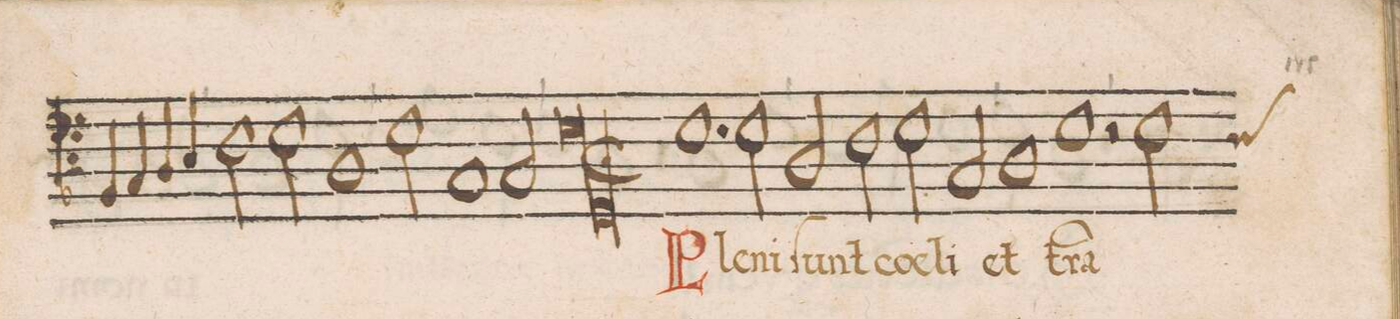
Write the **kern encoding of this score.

**kern	**text
*I"BASSVS	*
*clefF5	*
*k[b-]	*
*met(C|)	*
*M2/1	*
4BB-/	De-
4C/	.
4D/	.
4E/	.
2F\	-us
2G\	Sab-
=25-	=25-
1D	-ba-
2GG/	-ot
*	*ij
2D/	d(o-
=26-	=26-
2D/	-mi)-
2D/	-nus
*custos:BB	*
*clefF4	*
4BB-/	De-
4C/	.
4D/	.
4E/	.
=27-	=27-
2F\	-us
2G\	Sab-
1D	.
=28-	=28-
2G\	.
1C	.
2C/	-ba-
=29-	=29-
*lig	*
1G	-ot
*	*Xij
1GGl;	.
*Xlig	*
=30-	=30-
1.G	Ple-
2G\	-ni
=31-	=31-
2D/	ſunt
2F\	coe-
2G\	-li
2C/	et
=32-	=32-
1D	t(er)-
1G	-ra
=33-	=33-
2r	.
*	*ij
2G\	coe-
*custos:F	*
*-	*-
